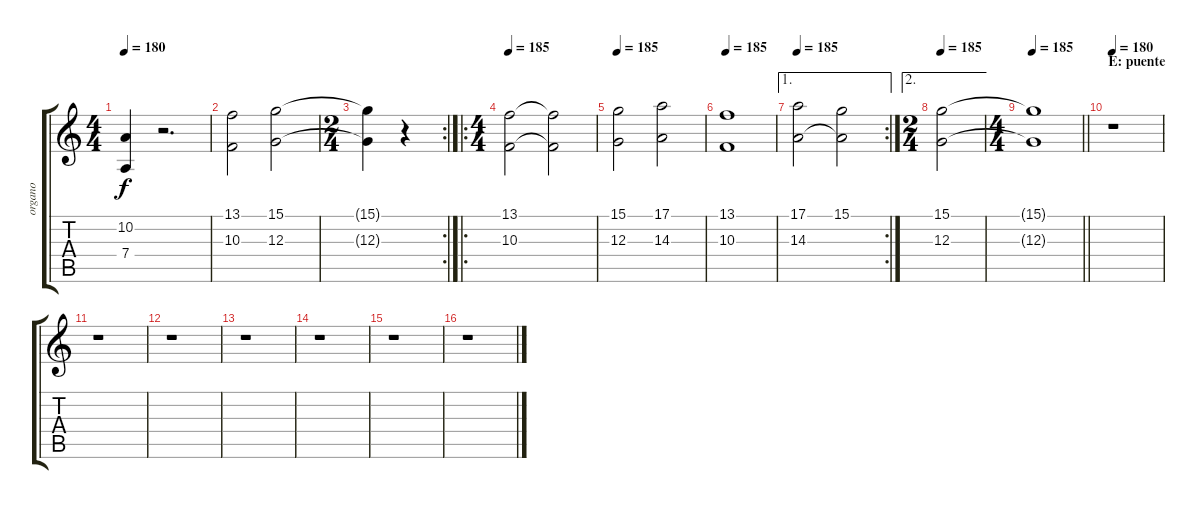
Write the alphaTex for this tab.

\track ("organo" "organo") {instrument acousticgrandpiano}
\staff {score tabs}
\tuning (E4 B3 G3 D3 A2 E2) {hide}
\ts (4 4)
\tempo 180
\clef g2
\ks c
(10.2 7.4).4{dy f} r.2{d} |
(13.1 10.3).2 (15.1 12.3).2 |
\rc 2
\ts (2 4)
(15.1{t} 12.3{t}).4 r.4 |
\ro
\ts (4 4)
\tempo 185
(13.1 10.3).2{volume 11 balance 16 instrument churchorgan} (13.1{t} 10.3{t}).2 |
\tempo 185
(15.1 12.3).2 (17.1 14.3).2 |
\tempo 185
(13.1 10.3).1 |
\ae 1
\rc 2
\tempo 185
(17.1 14.3).2 (15.1 14.3{t}).2 |
\ae 2
\ts (2 4)
\tempo 185
(15.1 12.3).2 |
\ts (4 4)
\tempo 185
\barLineRight lightlight
(15.1{t} 12.3{t}).1 |
\section ("" "E: puente")
\tempo 180
r.1 |
r.1 |
r.1 |
r.1 |
r.1 |
r.1 |
r.1
